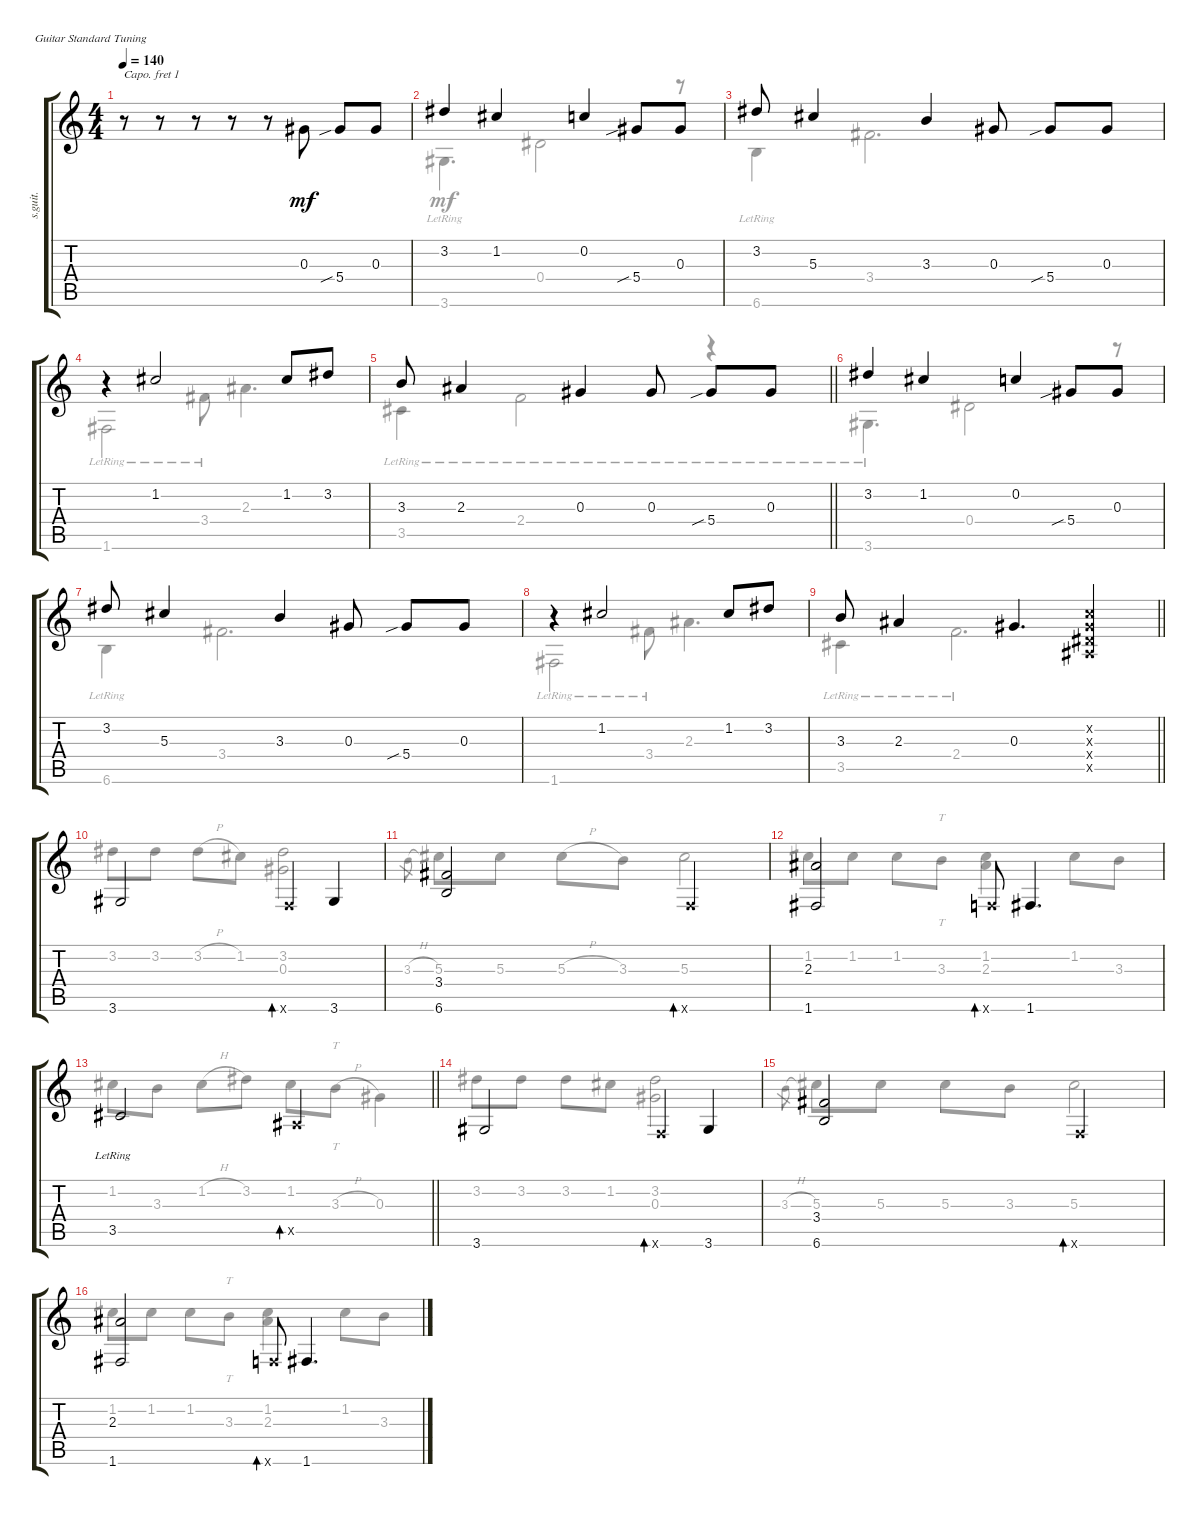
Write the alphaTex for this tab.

\defaultSystemsLayout 4
\bracketExtendMode groupsimilarinstruments
\otherSystemsTrackNameOrientation horizontal
\chordDiagramsInScore
\track ("Steel Guitar" "s.guit.") {instrument acousticguitarsteel}
\staff {score tabs}
\capo 1
\tuning (E4 B3 G3 D3 A2 E2)
\voice
\ts (4 4)
\tempo 140
\clef g2
\ks c
r.8{dy mf instrument acousticguitarsteel beam Down} r.8{beam Down} r.8{beam Down} r.8{beam Down} r.8{beam Down} 0.3{acc #}.8{beam Up} 5.4{sib acc #}.8{beam Up} 0.3{acc #}.8{beam Up} |
3.2{acc #}.4{beam Up} 1.2{acc #}.4{beam Up} 0.2.4{beam Up} 5.4{sib acc #}.8{beam Up} 0.3{acc #}.8{beam Up} |
3.2{acc #}.8{beam Up} 5.3{acc #}.4{beam Up} 3.3.4{beam Up} 0.3{acc #}.8{beam Up} 5.4{sib acc #}.8{beam Up} 0.3{acc #}.8{beam Up} |
r.4{beam Up} 1.2{acc #}.2{beam Up} 1.2{acc #}.8{beam Up} 3.2{acc #}.8{beam Up} |
\barLineRight lightlight
3.3.8{beam Up} 2.3{acc #}.4{beam Up} 0.3{acc #}.4{beam Up} 0.3{acc #}.8{beam Up} 5.4{sib acc #}.8{beam Up} 0.3{acc #}.8{beam Up} |
3.2{acc #}.4{beam Up} 1.2{acc #}.4{beam Up} 0.2.4{beam Up} 5.4{sib acc #}.8{beam Up} 0.3{acc #}.8{beam Up} |
3.2{acc #}.8{beam Up} 5.3{acc #}.4{beam Up} 3.3.4{beam Up} 0.3{acc #}.8{beam Up} 5.4{sib acc #}.8{beam Up} 0.3{acc #}.8{beam Up} |
r.4{beam Up} 1.2{acc #}.2{beam Up} 1.2{acc #}.8{beam Up} 3.2{acc #}.8{beam Up} |
\barLineRight lightlight
3.3.8{beam Up} 2.3{acc #}.4{beam Up} 0.3{acc #}.4{d beam Up} (0.2{x} 0.3{x acc #} 0.4{x acc #} 0.5{x acc #}).4{beam Up} |
3.6{acc #}.2{beam Up} 0.6{x}.4{bd 30 beam Up} 3.6{acc #}.4{beam Up} |
(6.6 3.4{acc #}).2{beam Up} 0.6{x}.2{bd 30 beam Up} |
(1.6{acc #} 2.3{acc #}).2{beam Up} 0.6{x}.8{bd 30 beam Up} 1.6{acc #}.4{d beam Up} |
\barLineRight lightlight
3.5{lr acc #}.2{beam Up} 0.5{x acc #}.2{bd 30 beam Up} |
3.6{acc #}.2{beam Up} 0.6{x}.4{bd 30 beam Up} 3.6{acc #}.4{beam Up} |
(6.6 3.4{acc #}).2{beam Up} 0.6{x}.2{bd 30 beam Up} |
(1.6{acc #} 2.3{acc #}).2{beam Up} 0.6{x}.8{bd 30 beam Up} 1.6{acc #}.4{d beam Up}
\voice
\clef g2
\ottava regular
\simile none
\ks c
|
3.6{lr acc #}.4{d beam Down} 0.4{acc #}.2{beam Down} r.8{beam Down} |
6.6{lr}.4{beam Down} 3.4{acc #}.2{d beam Down} |
1.6{lr acc #}.2{beam Down} 3.4{lr acc #}.8{beam Down} 2.3{acc #}.4{d beam Down} |
\barLineRight lightlight
3.5{lr acc #}.4{beam Down} 2.4{lr}.2{beam Down} r.4{beam Down} |
3.6{lr acc #}.4{d beam Down} 0.4{acc #}.2{beam Down} r.8{beam Down} |
6.6{lr}.4{beam Down} 3.4{acc #}.2{d beam Down} |
1.6{lr acc #}.2{beam Down} 3.4{lr acc #}.8{beam Down} 2.3{acc #}.4{d beam Down} |
\barLineRight lightlight
3.5{lr acc #}.4{beam Down} 2.4{lr}.2{d beam Down} |
3.2{acc #}.8{beam Down} 3.2{acc #}.8{beam Down} 3.2{h acc #}.8{beam Down} 1.2{acc #}.8{beam Down} (3.2{acc #} 0.3{acc #}).2{beam Down} |
3.3{h}.8{gr beam Down} 5.3{acc #}.8{beam Down} 5.3{acc #}.8{beam Down} 5.3{h acc #}.8{beam Down} 3.3.8{beam Down} 5.3{acc #}.2{beam Down} |
1.2{acc #}.8{beam Down} 1.2{acc #}.8{beam Down} 1.2{acc #}.8{beam Down} 3.3.8{tt beam Down} (1.2{acc #} 2.3{acc #}).4{beam Down} 1.2{acc #}.8{beam Down} 3.3.8{beam Down} |
\barLineRight lightlight
1.2{acc #}.8{beam Down} 3.3.8{beam Down} 1.2{h acc #}.8{beam Down} 3.2{acc #}.8{beam Down} 1.2{acc #}.8{beam Down} 3.3{h}.8{tt beam Down} 0.3{acc #}.4{beam Down} |
3.2{acc #}.8{beam Down} 3.2{acc #}.8{beam Down} 3.2{acc #}.8{beam Down} 1.2{acc #}.8{beam Down} (3.2{acc #} 0.3{acc #}).2{beam Down} |
3.3{h}.8{gr beam Down} 5.3{acc #}.8{beam Down} 5.3{acc #}.8{beam Down} 5.3{acc #}.8{beam Down} 3.3.8{beam Down} 5.3{acc #}.2{beam Down} |
1.2{acc #}.8{beam Down} 1.2{acc #}.8{beam Down} 1.2{acc #}.8{beam Down} 3.3.8{tt beam Down} (1.2{acc #} 2.3{acc #}).4{beam Down} 1.2{acc #}.8{beam Down} 3.3.8{beam Down}
